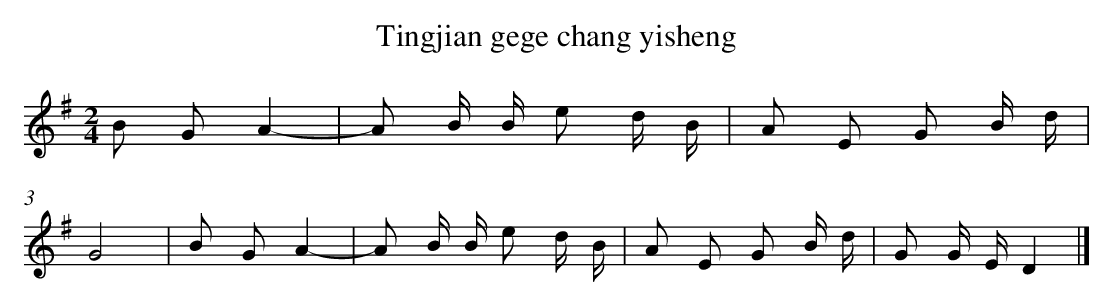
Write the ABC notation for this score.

X:1
T: Tingjian gege chang yisheng
L: 1/8
M: 2/4
K: G
B GA2- [I:setbarnb 1]|
A B/ B/ e d/ B/ |
A E G B/ d/ |
G4 |
B GA2- |
A B/ B/ e d/ B/ |
A E G B/ d/ |
G G/ E/D2 |]
